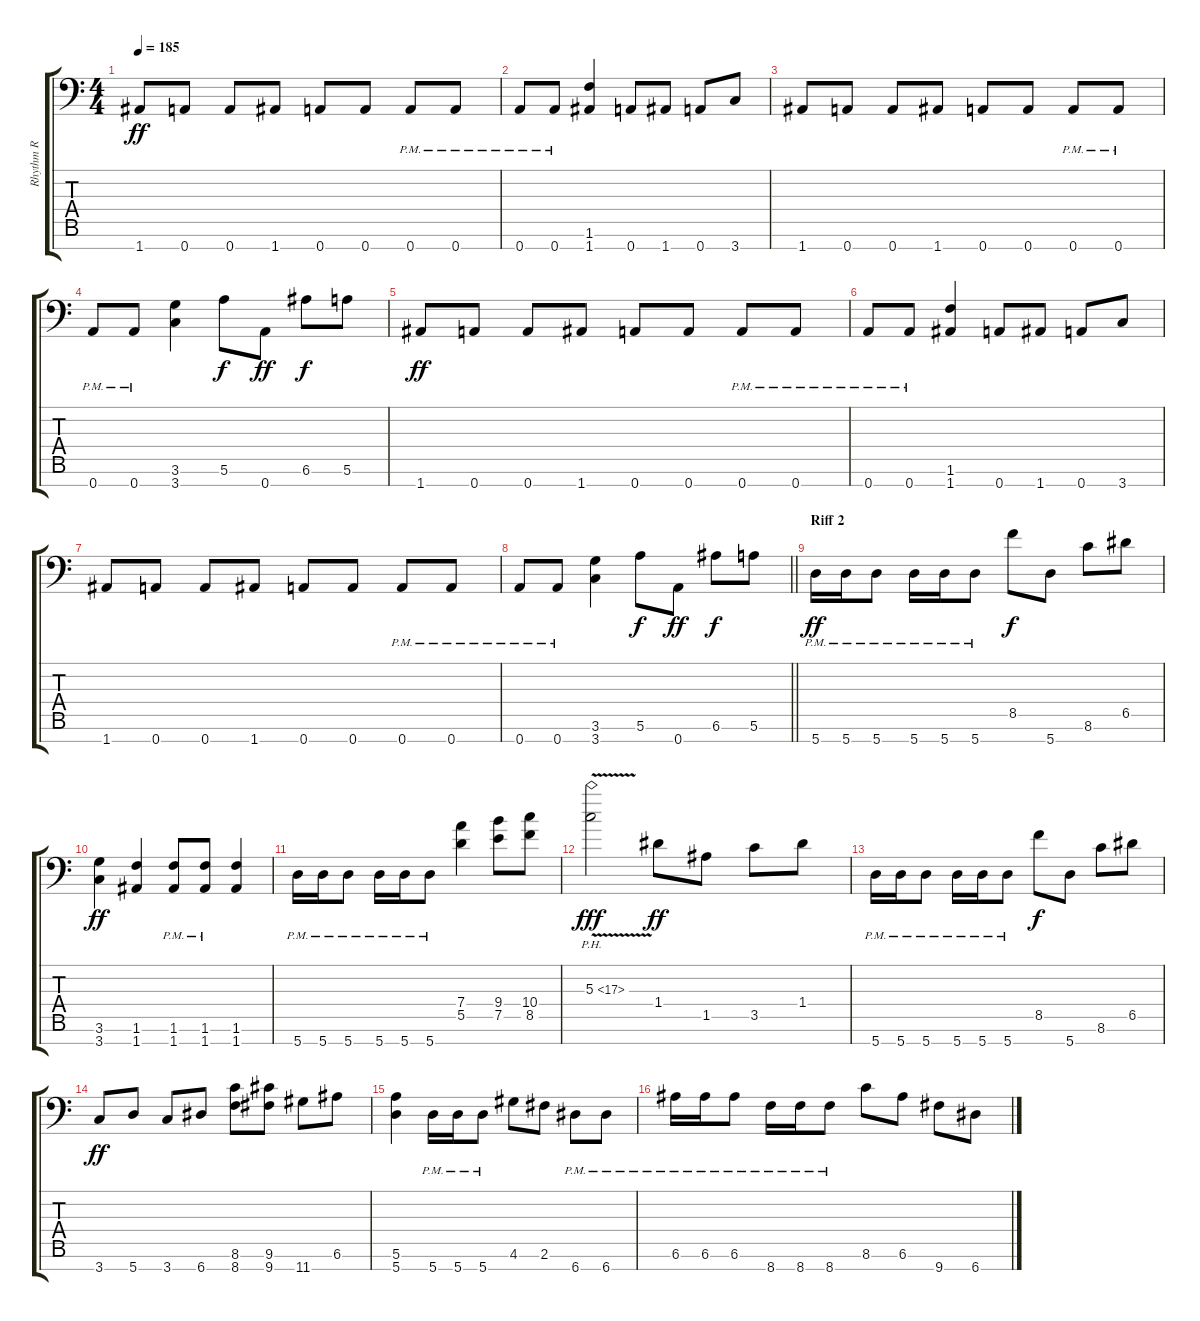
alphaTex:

\track ("Rhythm R" "Rhythm R") {instrument overdrivenguitar}
\staff {score tabs}
\tuning (E4 B3 G3 D3 A2 E2 A1) {hide}
\ts (4 4)
\tempo 185
\clef f4
\ks c
1.7.8{dy ff} 0.7.8 0.7.8 1.7.8 0.7.8 0.7.8 0.7{pm}.8 0.7{pm}.8 |
0.7{pm}.8 0.7{pm}.8 (1.6 1.7).4 0.7.8 1.7.8 0.7.8 3.7.8 |
1.7.8 0.7.8 0.7.8 1.7.8 0.7.8 0.7.8 0.7{pm}.8 0.7{pm}.8 |
0.7{pm}.8 0.7{pm}.8 (3.6 3.7).4 5.6.8{dy f} 0.7.8{dy ff} 6.6.8{dy f} 5.6.8 |
1.7.8{dy ff} 0.7.8 0.7.8 1.7.8 0.7.8 0.7.8 0.7{pm}.8 0.7{pm}.8 |
0.7{pm}.8 0.7{pm}.8 (1.6 1.7).4 0.7.8 1.7.8 0.7.8 3.7.8 |
1.7.8 0.7.8 0.7.8 1.7.8 0.7.8 0.7.8 0.7{pm}.8 0.7{pm}.8 |
\barLineRight lightlight
0.7{pm}.8 0.7{pm}.8 (3.6 3.7).4 5.6.8{dy f} 0.7.8{dy ff} 6.6.8{dy f} 5.6.8 |
\section ("" "Riff 2")
5.7{pm}.16{dy ff} 5.7{pm}.16 5.7{pm}.8 5.7{pm}.16 5.7{pm}.16 5.7{pm}.8 8.5.8{dy f} 5.7.8 8.6.8 6.5.8 |
(3.6 3.7).4{dy ff} (1.6 1.7).4 (1.6{pm} 1.7{pm}).8 (1.6{pm} 1.7{pm}).8 (1.6 1.7).4 |
5.7{pm}.16 5.7{pm}.16 5.7{pm}.8 5.7{pm}.16 5.7{pm}.16 5.7{pm}.8 (7.4 5.5).4 (9.4 7.5).8 (10.4 8.5).8 |
5.3{ph 12 v}.2{dy fff} 1.4.8{dy ff} 1.5.8 3.5.8 1.4.8 |
5.7{pm}.16 5.7{pm}.16 5.7{pm}.8 5.7{pm}.16 5.7{pm}.16 5.7{pm}.8 8.5.8{dy f} 5.7.8 8.6.8 6.5.8 |
3.7.8{dy ff} 5.7.8 3.7.8 6.7.8 (8.6 8.7).8 (9.6 9.7).8 11.7.8 6.6.8 |
(5.6 5.7).4 5.7{pm}.16 5.7{pm}.16 5.7{pm}.8 4.6.8 2.6.8 6.7{pm}.8 6.7{pm}.8 |
6.6{pm}.16 6.6{pm}.16 6.6{pm}.8 8.7{pm}.16 8.7{pm}.16 8.7{pm}.8 8.6.8 6.6.8 9.7.8 6.7.8
